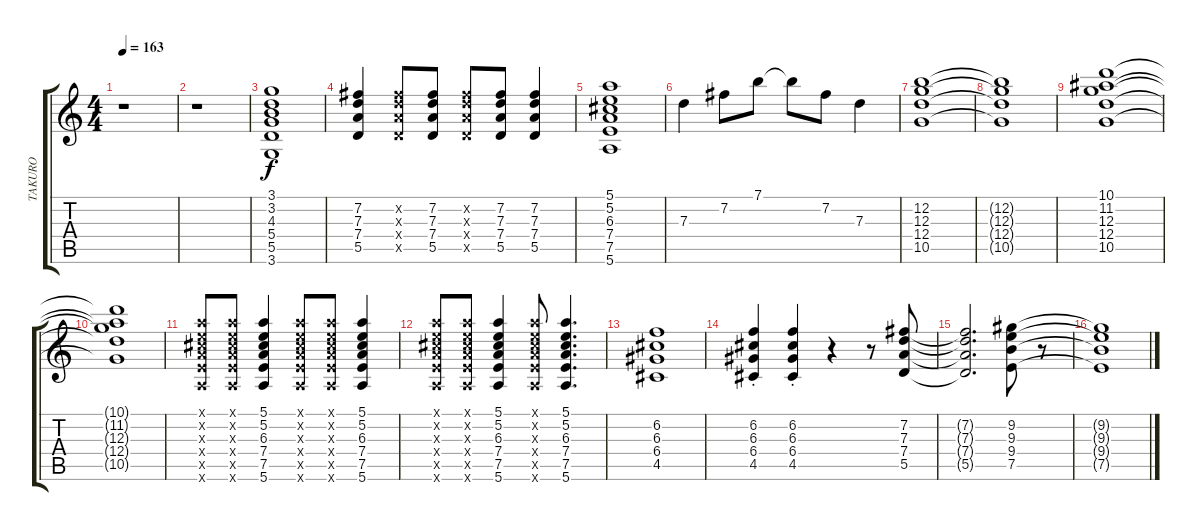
\track ("TAKURO" "TAKURO") {instrument overdrivenguitar}
\staff {score tabs}
\tuning (E4 B3 G3 D3 A2 E2) {hide}
\ts (4 4)
\tempo 163
\clef g2
\ks c
r.1{dy f} |
r.1 |
(3.1 3.2 4.3 5.4 5.5 3.6).1 |
(7.2 7.3 7.4 5.5).4 (7.2{x} 7.3{x} 7.4{x} 5.5{x}).8 (7.2 7.3 7.4 5.5).8 (7.2{x} 7.3{x} 7.4{x} 5.5{x}).8 (7.2 7.3 7.4 5.5).8 (7.2 7.3 7.4 5.5).4 |
(5.1 5.2 6.3 7.4 7.5 5.6).1 |
7.3.4 7.2.8 7.1.8 7.1{t}.8 7.2.8 7.3.4 |
(12.2 12.3 12.4 10.5).1 |
(12.2{t} 12.3{t} 12.4{t} 10.5{t}).1 |
(10.1 11.2 12.3 12.4 10.5).1 |
(10.1{t} 11.2{t} 12.3{t} 12.4{t} 10.5{t}).1 |
(5.1{x} 5.2{x} 6.3{x} 7.4{x} 7.5{x} 5.6{x}).8 (5.1{x} 5.2{x} 6.3{x} 7.4{x} 7.5{x} 5.6{x}).8 (5.1 5.2 6.3 7.4 7.5 5.6).4 (5.1{x} 5.2{x} 6.3{x} 7.4{x} 7.5{x} 5.6{x}).8 (5.1{x} 5.2{x} 6.3{x} 7.4{x} 7.5{x} 5.6{x}).8 (5.1 5.2 6.3 7.4 7.5 5.6).4 |
(5.1{x} 5.2{x} 6.3{x} 7.4{x} 7.5{x} 5.6{x}).8 (5.1{x} 5.2{x} 6.3{x} 7.4{x} 7.5{x} 5.6{x}).8 (5.1 5.2 6.3 7.4 7.5 5.6).4 (5.1{x} 5.2{x} 6.3{x} 7.4{x} 7.5{x} 5.6{x}).8 (5.1 5.2 6.3 7.4 7.5 5.6).4{d} |
(6.2 6.3 6.4 4.5).1 |
(6.2{st} 6.3{st} 6.4{st} 4.5{st}).4 (6.2{st} 6.3{st} 6.4{st} 4.5{st}).4 r.4 r.8 (7.2 7.3 7.4 5.5).8 |
(7.2{t} 7.3{t} 7.4{t} 5.5{t}).2{d} (9.2 9.3 9.4 7.5).8 r.8 |
(9.2{t} 9.3{t} 9.4{t} 7.5{t}).1
